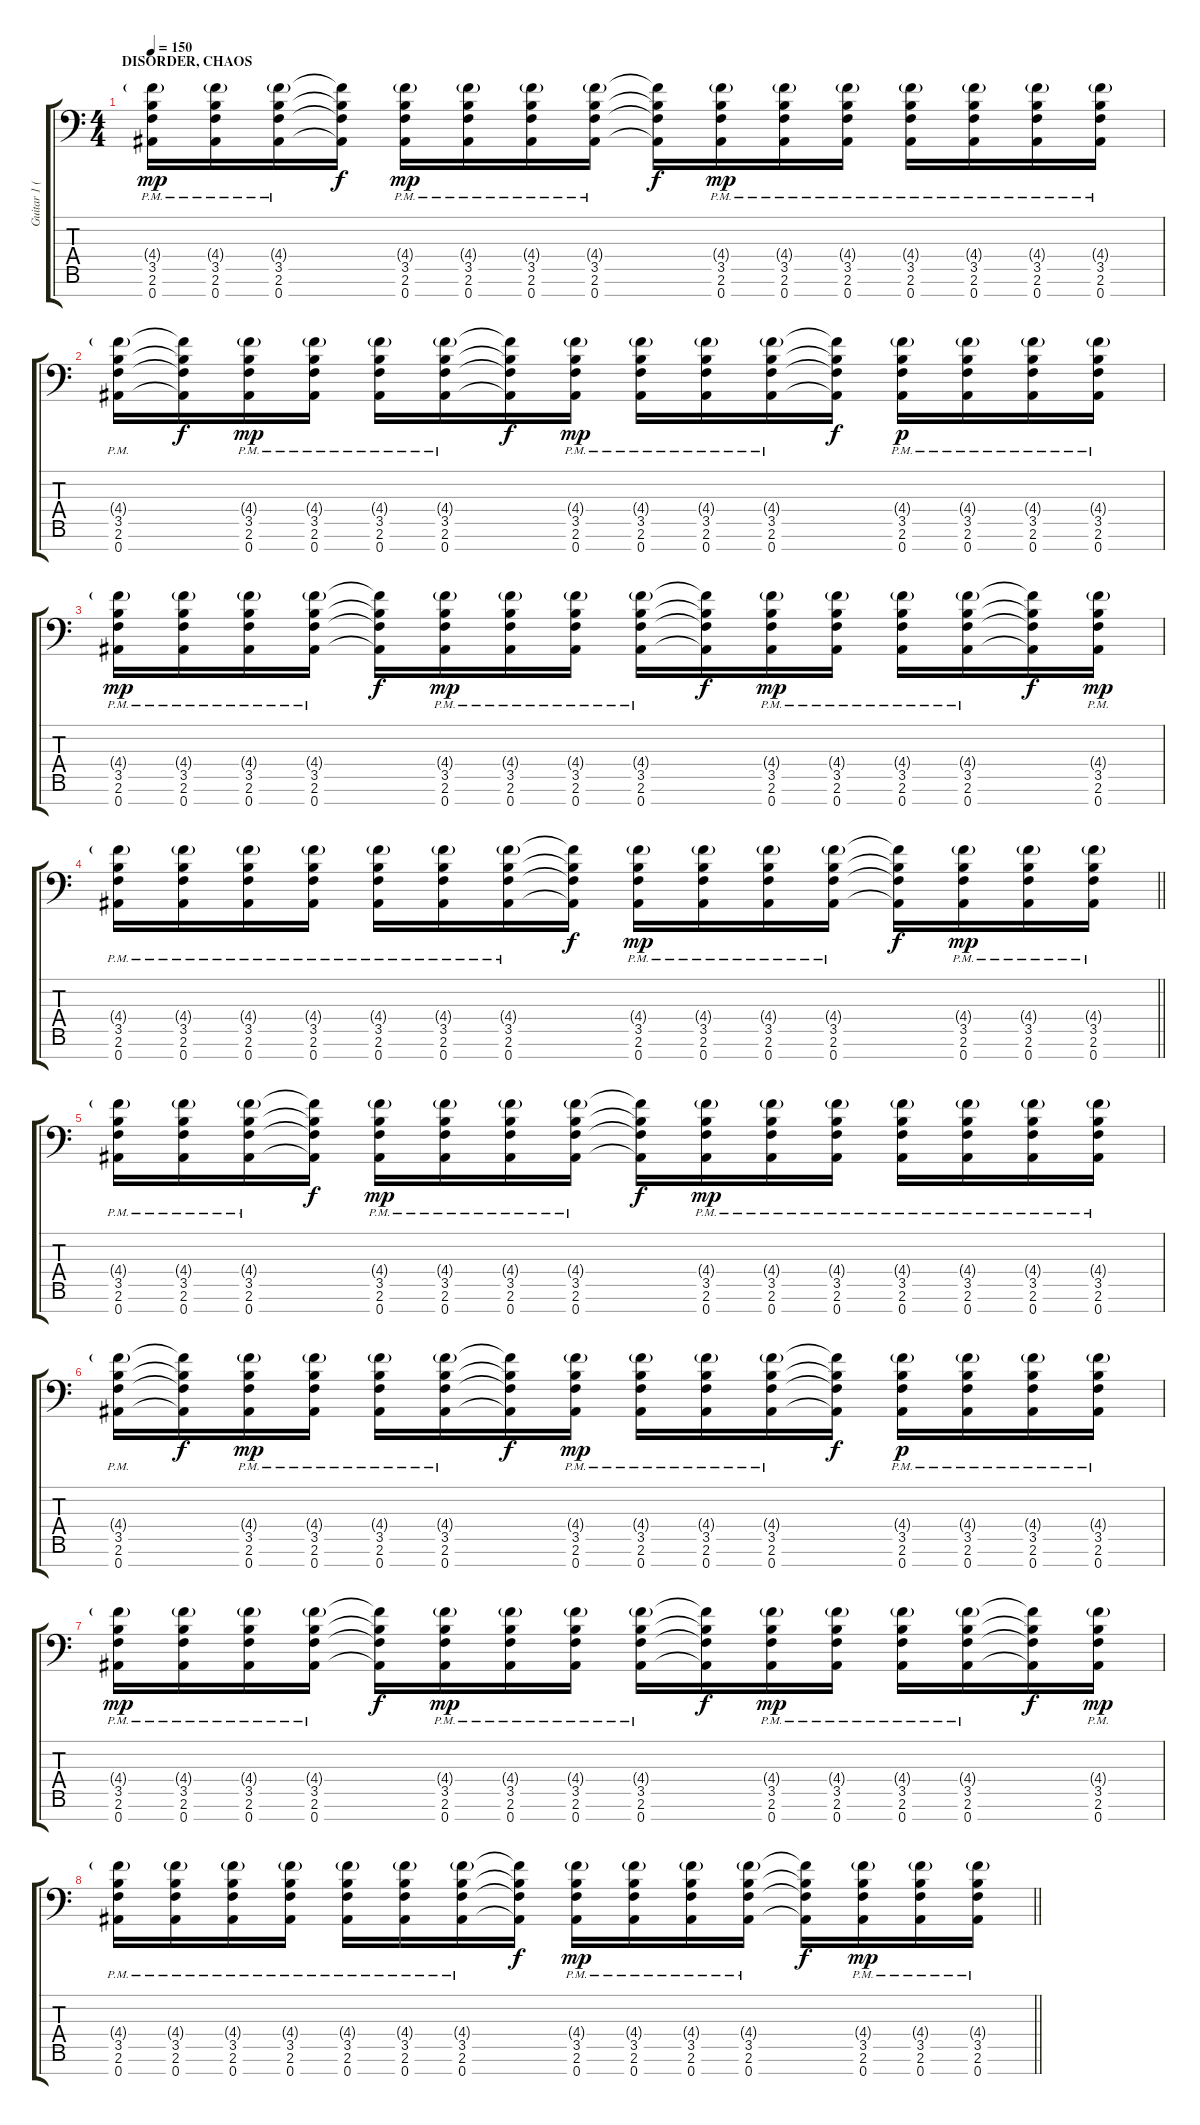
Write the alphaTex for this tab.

\track ("Guitar 1 (Fredrik Thordendal)" "Guitar 1 (") {instrument distortionguitar}
\staff {score tabs}
\tuning (Eb4 Bb3 Gb3 Db3 Ab2 Eb2 Bb1) {hide}
\ts (4 4)
\section ("" "DISORDER, CHAOS")
\tempo 150
\clef f4
\ks c
(4.4{g pm} 3.5{pm} 2.6{pm} 0.7{pm}).16{dy mp} (4.4{g pm} 3.5{pm} 2.6{pm} 0.7{pm}).16 (4.4{g pm} 3.5{pm} 2.6{pm} 0.7{pm}).16 (4.4{t} 3.5{t} 2.6{t} 0.7{t}).16{dy f} (4.4{g pm} 3.5{pm} 2.6{pm} 0.7{pm}).16{dy mp} (4.4{g pm} 3.5{pm} 2.6{pm} 0.7{pm}).16 (4.4{g pm} 3.5{pm} 2.6{pm} 0.7{pm}).16 (4.4{g pm} 3.5{pm} 2.6{pm} 0.7{pm}).16 (4.4{t} 3.5{t} 2.6{t} 0.7{t}).16{dy f} (4.4{g pm} 3.5{pm} 2.6{pm} 0.7{pm}).16{dy mp} (4.4{g pm} 3.5{pm} 2.6{pm} 0.7{pm}).16 (4.4{g pm} 3.5{pm} 2.6{pm} 0.7{pm}).16 (4.4{g pm} 3.5{pm} 2.6{pm} 0.7{pm}).16 (4.4{g pm} 3.5{pm} 2.6{pm} 0.7{pm}).16 (4.4{g pm} 3.5{pm} 2.6{pm} 0.7{pm}).16 (4.4{g pm} 3.5{pm} 2.6{pm} 0.7{pm}).16 |
(4.4{g pm} 3.5{pm} 2.6{pm} 0.7{pm}).16 (4.4{t} 3.5{t} 2.6{t} 0.7{t}).16{dy f} (4.4{g pm} 3.5{pm} 2.6{pm} 0.7{pm}).16{dy mp} (4.4{g pm} 3.5{pm} 2.6{pm} 0.7{pm}).16 (4.4{g pm} 3.5{pm} 2.6{pm} 0.7{pm}).16 (4.4{g pm} 3.5{pm} 2.6{pm} 0.7{pm}).16 (4.4{t} 3.5{t} 2.6{t} 0.7{t}).16{dy f} (4.4{g pm} 3.5{pm} 2.6{pm} 0.7{pm}).16{dy mp} (4.4{g pm} 3.5{pm} 2.6{pm} 0.7{pm}).16 (4.4{g pm} 3.5{pm} 2.6{pm} 0.7{pm}).16 (4.4{g pm} 3.5{pm} 2.6{pm} 0.7{pm}).16 (4.4{t} 3.5{t} 2.6{t} 0.7{t}).16{dy f} (4.4{g pm} 3.5{pm} 2.6{pm} 0.7{pm}).16{dy p} (4.4{g pm} 3.5{pm} 2.6{pm} 0.7{pm}).16 (4.4{g pm} 3.5{pm} 2.6{pm} 0.7{pm}).16 (4.4{g pm} 3.5{pm} 2.6{pm} 0.7{pm}).16 |
(4.4{g pm} 3.5{pm} 2.6{pm} 0.7{pm}).16{dy mp} (4.4{g pm} 3.5{pm} 2.6{pm} 0.7{pm}).16 (4.4{g pm} 3.5{pm} 2.6{pm} 0.7{pm}).16 (4.4{g pm} 3.5{pm} 2.6{pm} 0.7{pm}).16 (4.4{t} 3.5{t} 2.6{t} 0.7{t}).16{dy f} (4.4{g pm} 3.5{pm} 2.6{pm} 0.7{pm}).16{dy mp} (4.4{g pm} 3.5{pm} 2.6{pm} 0.7{pm}).16 (4.4{g pm} 3.5{pm} 2.6{pm} 0.7{pm}).16 (4.4{g pm} 3.5{pm} 2.6{pm} 0.7{pm}).16 (4.4{t} 3.5{t} 2.6{t} 0.7{t}).16{dy f} (4.4{g pm} 3.5{pm} 2.6{pm} 0.7{pm}).16{dy mp} (4.4{g pm} 3.5{pm} 2.6{pm} 0.7{pm}).16 (4.4{g pm} 3.5{pm} 2.6{pm} 0.7{pm}).16 (4.4{g pm} 3.5{pm} 2.6{pm} 0.7{pm}).16 (4.4{t} 3.5{t} 2.6{t} 0.7{t}).16{dy f} (4.4{g pm} 3.5{pm} 2.6{pm} 0.7{pm}).16{dy mp} |
\barLineRight lightlight
(4.4{g pm} 3.5{pm} 2.6{pm} 0.7{pm}).16 (4.4{g pm} 3.5{pm} 2.6{pm} 0.7{pm}).16 (4.4{g pm} 3.5{pm} 2.6{pm} 0.7{pm}).16 (4.4{g pm} 3.5{pm} 2.6{pm} 0.7{pm}).16 (4.4{g pm} 3.5{pm} 2.6{pm} 0.7{pm}).16 (4.4{g pm} 3.5{pm} 2.6{pm} 0.7{pm}).16 (4.4{g pm} 3.5{pm} 2.6{pm} 0.7{pm}).16 (4.4{t} 3.5{t} 2.6{t} 0.7{t}).16{dy f} (4.4{g pm} 3.5{pm} 2.6{pm} 0.7{pm}).16{dy mp} (4.4{g pm} 3.5{pm} 2.6{pm} 0.7{pm}).16 (4.4{g pm} 3.5{pm} 2.6{pm} 0.7{pm}).16 (4.4{g pm} 3.5{pm} 2.6{pm} 0.7{pm}).16 (4.4{t} 3.5{t} 2.6{t} 0.7{t}).16{dy f} (4.4{g pm} 3.5{pm} 2.6{pm} 0.7{pm}).16{dy mp} (4.4{g pm} 3.5{pm} 2.6{pm} 0.7{pm}).16 (4.4{g pm} 3.5{pm} 2.6{pm} 0.7{pm}).16 |
(4.4{g pm} 3.5{pm} 2.6{pm} 0.7{pm}).16 (4.4{g pm} 3.5{pm} 2.6{pm} 0.7{pm}).16 (4.4{g pm} 3.5{pm} 2.6{pm} 0.7{pm}).16 (4.4{t} 3.5{t} 2.6{t} 0.7{t}).16{dy f} (4.4{g pm} 3.5{pm} 2.6{pm} 0.7{pm}).16{dy mp} (4.4{g pm} 3.5{pm} 2.6{pm} 0.7{pm}).16 (4.4{g pm} 3.5{pm} 2.6{pm} 0.7{pm}).16 (4.4{g pm} 3.5{pm} 2.6{pm} 0.7{pm}).16 (4.4{t} 3.5{t} 2.6{t} 0.7{t}).16{dy f} (4.4{g pm} 3.5{pm} 2.6{pm} 0.7{pm}).16{dy mp} (4.4{g pm} 3.5{pm} 2.6{pm} 0.7{pm}).16 (4.4{g pm} 3.5{pm} 2.6{pm} 0.7{pm}).16 (4.4{g pm} 3.5{pm} 2.6{pm} 0.7{pm}).16 (4.4{g pm} 3.5{pm} 2.6{pm} 0.7{pm}).16 (4.4{g pm} 3.5{pm} 2.6{pm} 0.7{pm}).16 (4.4{g pm} 3.5{pm} 2.6{pm} 0.7{pm}).16 |
(4.4{g pm} 3.5{pm} 2.6{pm} 0.7{pm}).16 (4.4{t} 3.5{t} 2.6{t} 0.7{t}).16{dy f} (4.4{g pm} 3.5{pm} 2.6{pm} 0.7{pm}).16{dy mp} (4.4{g pm} 3.5{pm} 2.6{pm} 0.7{pm}).16 (4.4{g pm} 3.5{pm} 2.6{pm} 0.7{pm}).16 (4.4{g pm} 3.5{pm} 2.6{pm} 0.7{pm}).16 (4.4{t} 3.5{t} 2.6{t} 0.7{t}).16{dy f} (4.4{g pm} 3.5{pm} 2.6{pm} 0.7{pm}).16{dy mp} (4.4{g pm} 3.5{pm} 2.6{pm} 0.7{pm}).16 (4.4{g pm} 3.5{pm} 2.6{pm} 0.7{pm}).16 (4.4{g pm} 3.5{pm} 2.6{pm} 0.7{pm}).16 (4.4{t} 3.5{t} 2.6{t} 0.7{t}).16{dy f} (4.4{g pm} 3.5{pm} 2.6{pm} 0.7{pm}).16{dy p} (4.4{g pm} 3.5{pm} 2.6{pm} 0.7{pm}).16 (4.4{g pm} 3.5{pm} 2.6{pm} 0.7{pm}).16 (4.4{g pm} 3.5{pm} 2.6{pm} 0.7{pm}).16 |
(4.4{g pm} 3.5{pm} 2.6{pm} 0.7{pm}).16{dy mp} (4.4{g pm} 3.5{pm} 2.6{pm} 0.7{pm}).16 (4.4{g pm} 3.5{pm} 2.6{pm} 0.7{pm}).16 (4.4{g pm} 3.5{pm} 2.6{pm} 0.7{pm}).16 (4.4{t} 3.5{t} 2.6{t} 0.7{t}).16{dy f} (4.4{g pm} 3.5{pm} 2.6{pm} 0.7{pm}).16{dy mp} (4.4{g pm} 3.5{pm} 2.6{pm} 0.7{pm}).16 (4.4{g pm} 3.5{pm} 2.6{pm} 0.7{pm}).16 (4.4{g pm} 3.5{pm} 2.6{pm} 0.7{pm}).16 (4.4{t} 3.5{t} 2.6{t} 0.7{t}).16{dy f} (4.4{g pm} 3.5{pm} 2.6{pm} 0.7{pm}).16{dy mp} (4.4{g pm} 3.5{pm} 2.6{pm} 0.7{pm}).16 (4.4{g pm} 3.5{pm} 2.6{pm} 0.7{pm}).16 (4.4{g pm} 3.5{pm} 2.6{pm} 0.7{pm}).16 (4.4{t} 3.5{t} 2.6{t} 0.7{t}).16{dy f} (4.4{g pm} 3.5{pm} 2.6{pm} 0.7{pm}).16{dy mp} |
\barLineRight lightlight
(4.4{g pm} 3.5{pm} 2.6{pm} 0.7{pm}).16 (4.4{g pm} 3.5{pm} 2.6{pm} 0.7{pm}).16 (4.4{g pm} 3.5{pm} 2.6{pm} 0.7{pm}).16 (4.4{g pm} 3.5{pm} 2.6{pm} 0.7{pm}).16 (4.4{g pm} 3.5{pm} 2.6{pm} 0.7{pm}).16 (4.4{g pm} 3.5{pm} 2.6{pm} 0.7{pm}).16 (4.4{g pm} 3.5{pm} 2.6{pm} 0.7{pm}).16 (4.4{t} 3.5{t} 2.6{t} 0.7{t}).16{dy f} (4.4{g pm} 3.5{pm} 2.6{pm} 0.7{pm}).16{dy mp} (4.4{g pm} 3.5{pm} 2.6{pm} 0.7{pm}).16 (4.4{g pm} 3.5{pm} 2.6{pm} 0.7{pm}).16 (4.4{g pm} 3.5{pm} 2.6{pm} 0.7{pm}).16 (4.4{t} 3.5{t} 2.6{t} 0.7{t}).16{dy f} (4.4{g pm} 3.5{pm} 2.6{pm} 0.7{pm}).16{dy mp} (4.4{g pm} 3.5{pm} 2.6{pm} 0.7{pm}).16 (4.4{g pm} 3.5{pm} 2.6{pm} 0.7{pm}).16
